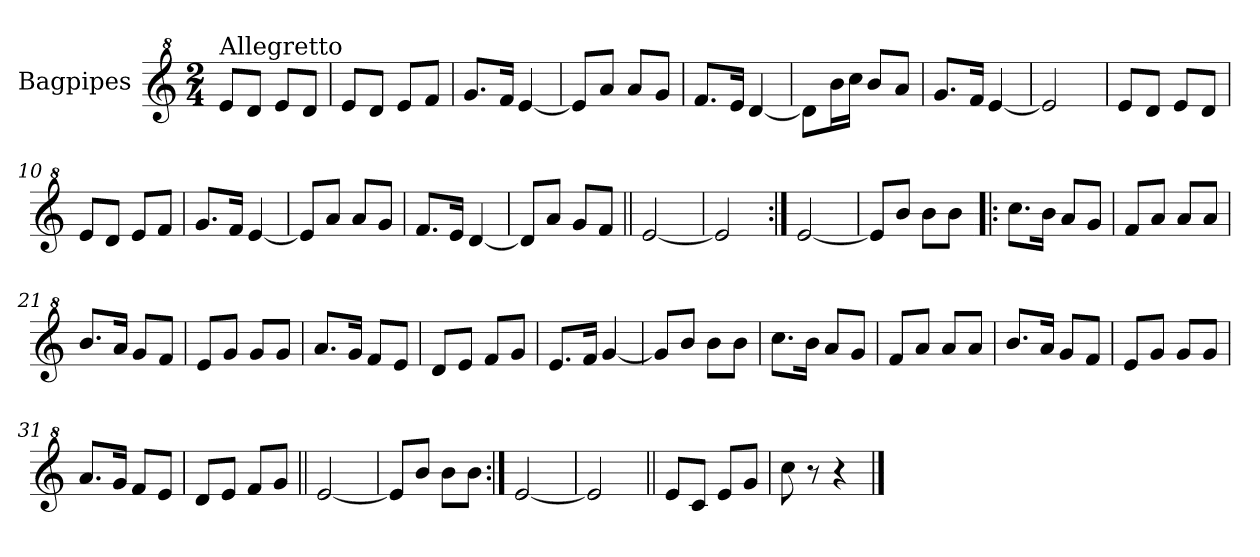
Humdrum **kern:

**kern
*part1
*staff1
*I"Bagpipes
*I'Bag
*clefG^2
*k[]
*C:
*M2/4
=1
!LO:TX:a:t=Allegretto
8ee/L
8dd/J
8ee/L
8dd/J
=2
8ee/L
8dd/J
8ee/L
8ff/J
=3
8.gg/L
16ff/Jk
[4ee/
=4
8ee/L]
8aa/J
8aa/L
8gg/J
=5
8.ff/L
16ee/Jk
[4dd/
=6
8dd\L]
16bb\L
16ccc\JJ
8bb/L
8aa/J
=7
8.gg/L
16ff/Jk
[4ee/
=8
2ee/]
=9
8ee/L
8dd/J
8ee/L
8dd/J
!!LO:LB:g=z
=10
8ee/L
8dd/J
8ee/L
8ff/J
=11
8.gg/L
16ff/Jk
[4ee/
=12
8ee/L]
8aa/J
8aa/L
8gg/J
=13
8.ff/L
16ee/Jk
[4dd/
=14
8dd/L]
8aa/J
8gg/L
8ff/J
=15||
[2ee/
=16
2ee/]
=17:|!
[2ee/
=18
8ee/L]
8bb/J
8bb\L
8bb\J
=19!|:
8.ccc\L
16bb\Jk
8aa/L
8gg/J
!!LO:LB:g=z
=20
8ff/L
8aa/J
8aa/L
8aa/J
=21
8.bb/L
16aa/Jk
8gg/L
8ff/J
=22
8ee/L
8gg/J
8gg/L
8gg/J
=23
8.aa/L
16gg/Jk
8ff/L
8ee/J
=24
8dd/L
8ee/J
8ff/L
8gg/J
=25
8.ee/L
16ff/Jk
[4gg/
=26
8gg/L]
8bb/J
8bb\L
8bb\J
=27
8.ccc\L
16bb\Jk
8aa/L
8gg/J
!!LO:LB:g=z
=28
8ff/L
8aa/J
8aa/L
8aa/J
=29
8.bb/L
16aa/Jk
8gg/L
8ff/J
=30
8ee/L
8gg/J
8gg/L
8gg/J
=31
8.aa/L
16gg/Jk
8ff/L
8ee/J
=32
8dd/L
8ee/J
8ff/L
8gg/J
=33||
[2ee/
=34
8ee/L]
8bb/J
8bb\L
8bb\J
=35:|!
[2ee/
=36
2ee/]
=37||
8ee/L
8cc/J
8ee/L
8gg/J
!!LO:LB:g=z
=38
8ccc\
8r
4r
==
*-
